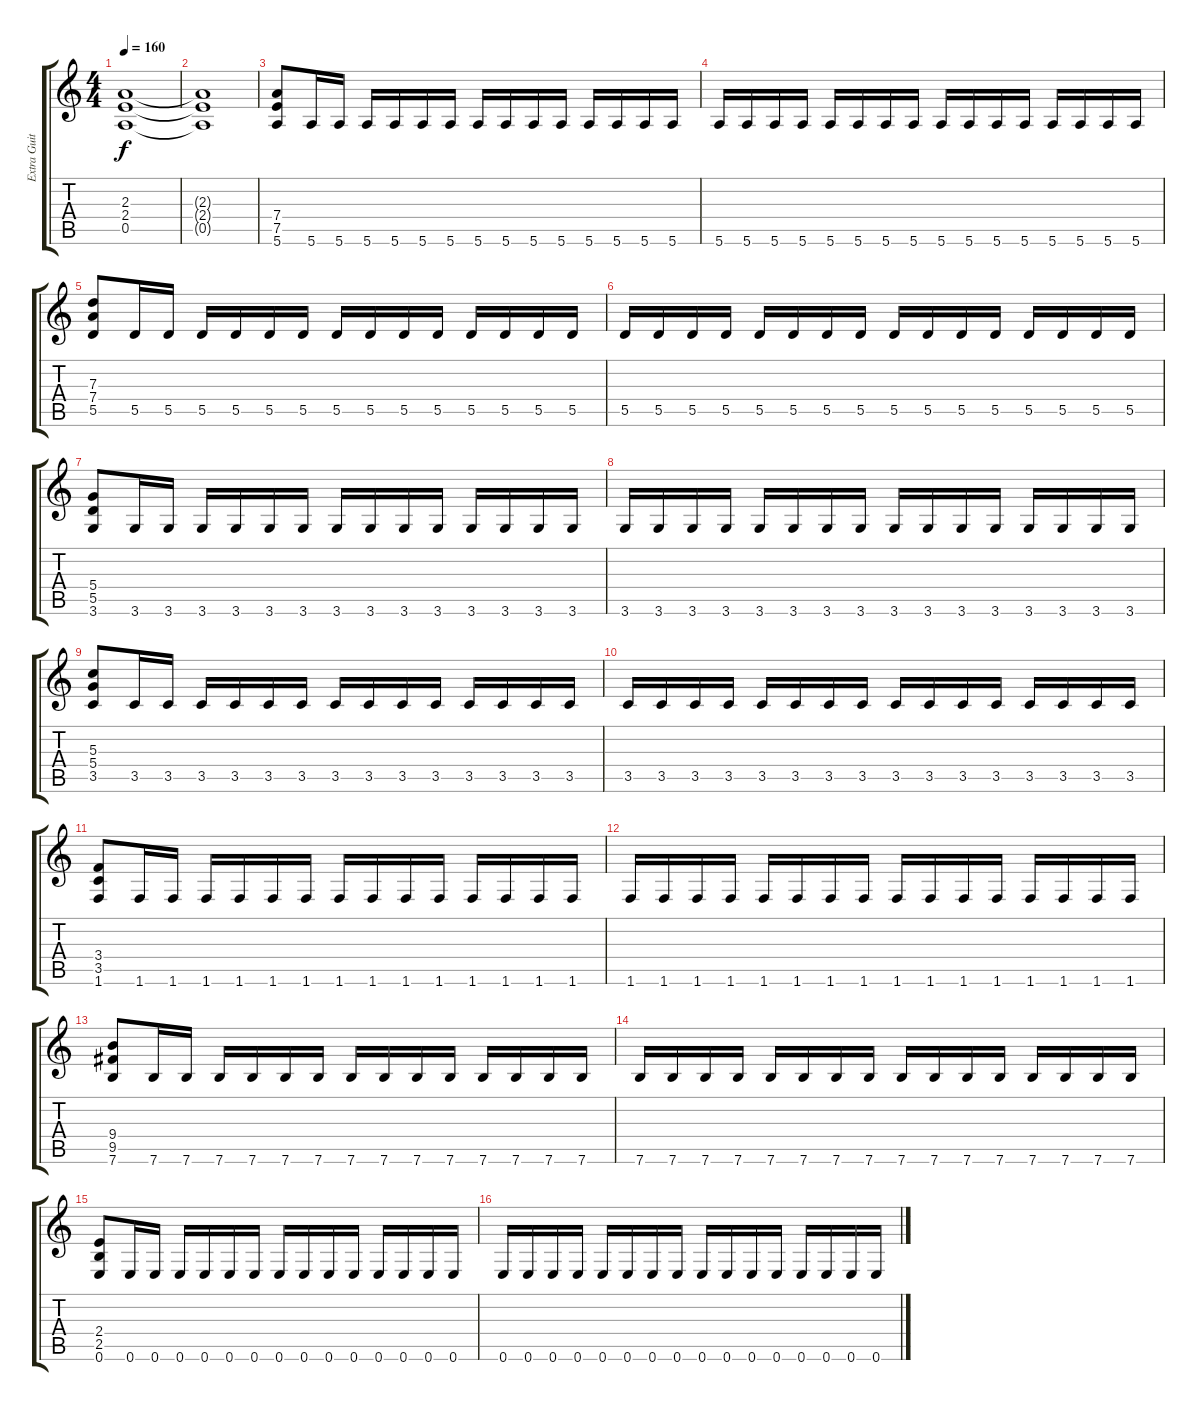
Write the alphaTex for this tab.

\track ("Extra Guitar - BG" "Extra Guit") {instrument distortionguitar}
\staff {score tabs}
\tuning (E4 B3 G3 D3 A2 E2) {hide}
\ts (4 4)
\tempo 160
\clef g2
\ks c
(2.3 2.4 0.5).1{dy f} |
(2.3{t} 2.4{t} 0.5{t}).1 |
(7.4 7.5 5.6).8 5.6.16 5.6.16 5.6.16 5.6.16 5.6.16 5.6.16 5.6.16 5.6.16 5.6.16 5.6.16 5.6.16 5.6.16 5.6.16 5.6.16 |
5.6.16 5.6.16 5.6.16 5.6.16 5.6.16 5.6.16 5.6.16 5.6.16 5.6.16 5.6.16 5.6.16 5.6.16 5.6.16 5.6.16 5.6.16 5.6.16 |
(7.3 7.4 5.5).8 5.5.16 5.5.16 5.5.16 5.5.16 5.5.16 5.5.16 5.5.16 5.5.16 5.5.16 5.5.16 5.5.16 5.5.16 5.5.16 5.5.16 |
5.5.16 5.5.16 5.5.16 5.5.16 5.5.16 5.5.16 5.5.16 5.5.16 5.5.16 5.5.16 5.5.16 5.5.16 5.5.16 5.5.16 5.5.16 5.5.16 |
(5.4 5.5 3.6).8 3.6.16 3.6.16 3.6.16 3.6.16 3.6.16 3.6.16 3.6.16 3.6.16 3.6.16 3.6.16 3.6.16 3.6.16 3.6.16 3.6.16 |
3.6.16 3.6.16 3.6.16 3.6.16 3.6.16 3.6.16 3.6.16 3.6.16 3.6.16 3.6.16 3.6.16 3.6.16 3.6.16 3.6.16 3.6.16 3.6.16 |
(5.3 5.4 3.5).8 3.5.16 3.5.16 3.5.16 3.5.16 3.5.16 3.5.16 3.5.16 3.5.16 3.5.16 3.5.16 3.5.16 3.5.16 3.5.16 3.5.16 |
3.5.16 3.5.16 3.5.16 3.5.16 3.5.16 3.5.16 3.5.16 3.5.16 3.5.16 3.5.16 3.5.16 3.5.16 3.5.16 3.5.16 3.5.16 3.5.16 |
(3.4 3.5 1.6).8 1.6.16 1.6.16 1.6.16 1.6.16 1.6.16 1.6.16 1.6.16 1.6.16 1.6.16 1.6.16 1.6.16 1.6.16 1.6.16 1.6.16 |
1.6.16 1.6.16 1.6.16 1.6.16 1.6.16 1.6.16 1.6.16 1.6.16 1.6.16 1.6.16 1.6.16 1.6.16 1.6.16 1.6.16 1.6.16 1.6.16 |
(9.4 9.5 7.6).8 7.6.16 7.6.16 7.6.16 7.6.16 7.6.16 7.6.16 7.6.16 7.6.16 7.6.16 7.6.16 7.6.16 7.6.16 7.6.16 7.6.16 |
7.6.16 7.6.16 7.6.16 7.6.16 7.6.16 7.6.16 7.6.16 7.6.16 7.6.16 7.6.16 7.6.16 7.6.16 7.6.16 7.6.16 7.6.16 7.6.16 |
(2.4 2.5 0.6).8 0.6.16 0.6.16 0.6.16 0.6.16 0.6.16 0.6.16 0.6.16 0.6.16 0.6.16 0.6.16 0.6.16 0.6.16 0.6.16 0.6.16 |
0.6.16 0.6.16 0.6.16 0.6.16 0.6.16 0.6.16 0.6.16 0.6.16 0.6.16 0.6.16 0.6.16 0.6.16 0.6.16 0.6.16 0.6.16 0.6.16
